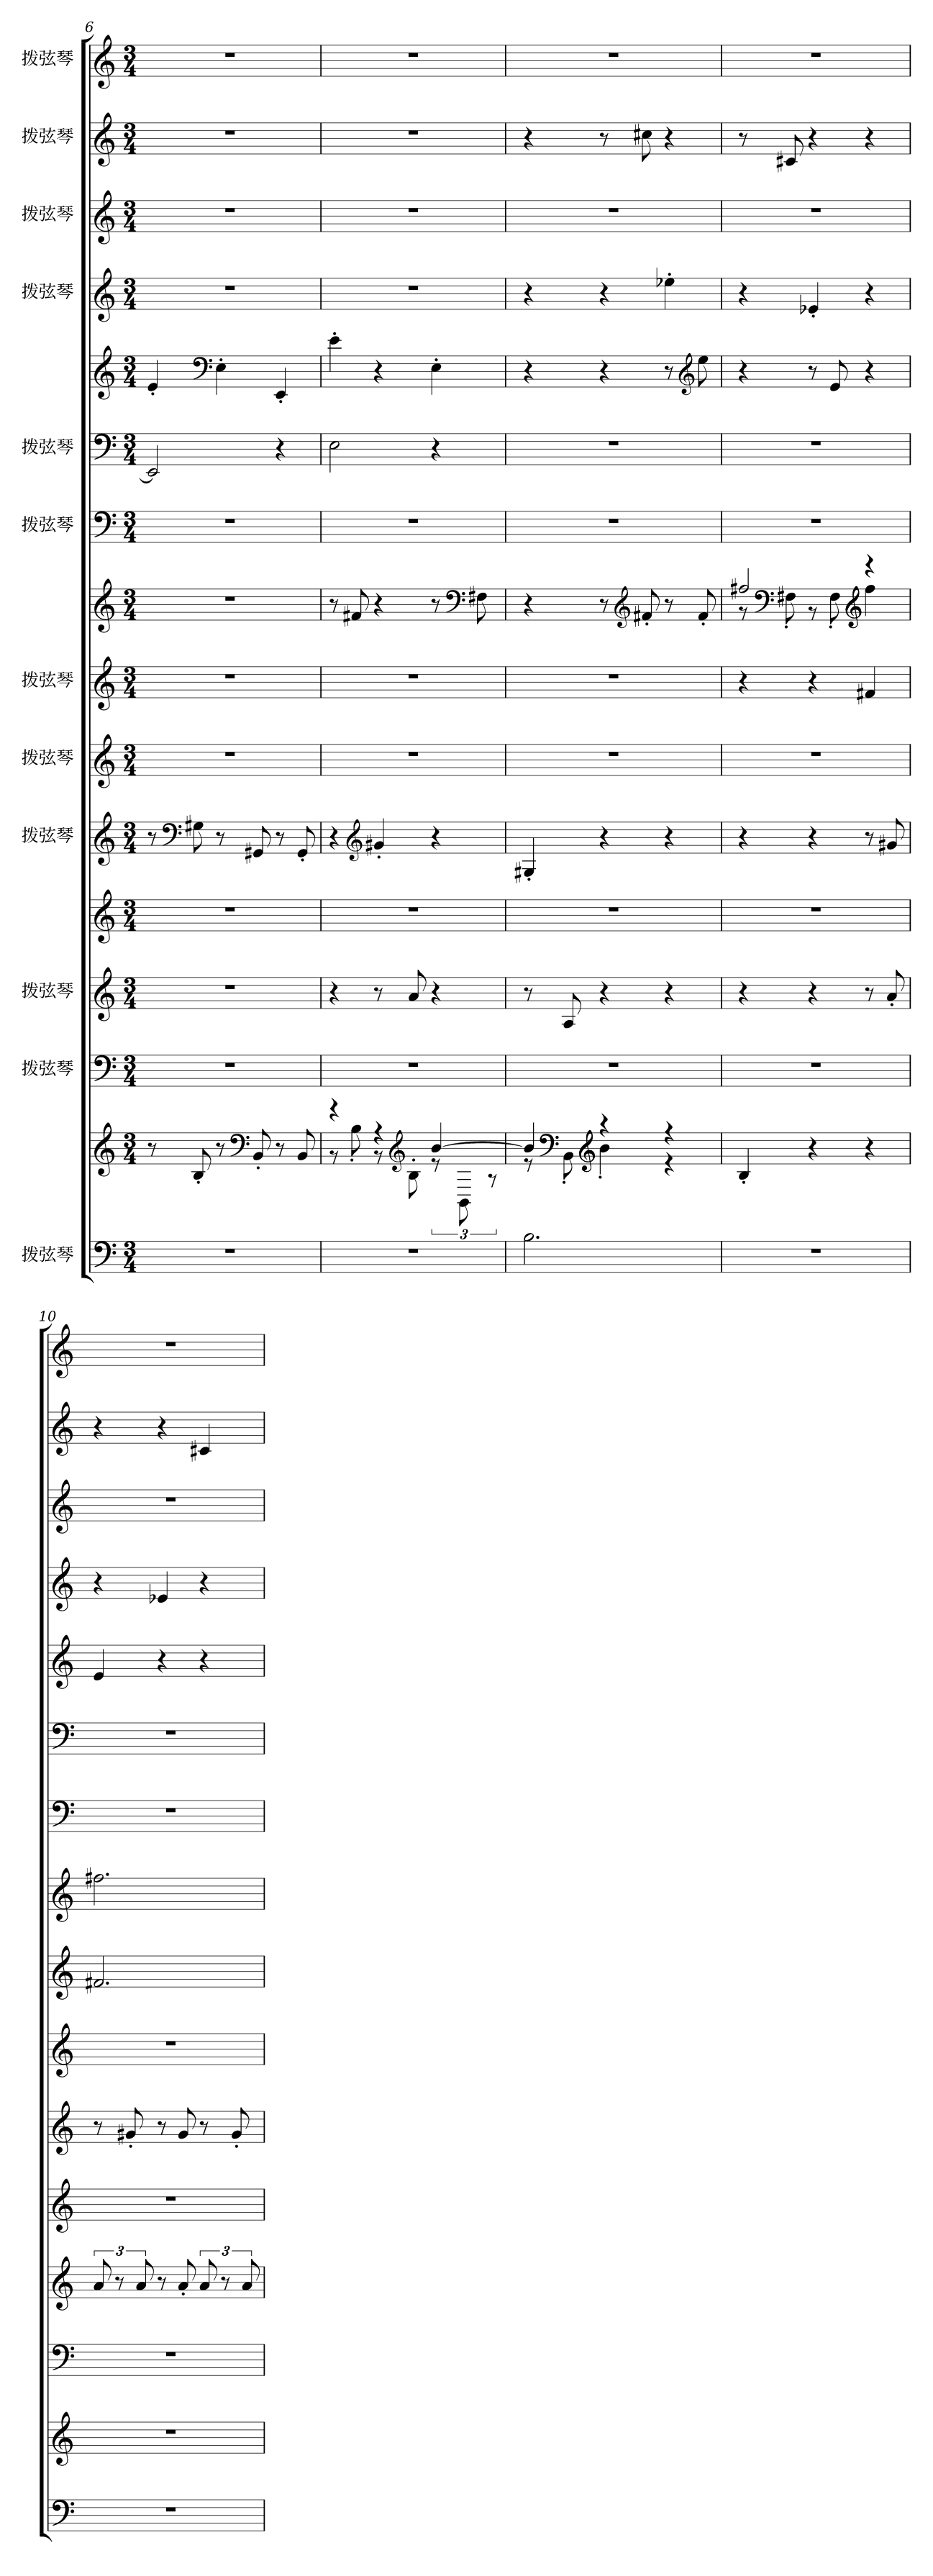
**kern	**kern	**kern	**kern	**kern	**kern	**kern	**kern	**kern	**kern	**kern	**kern	**kern	**kern	**kern	**kern
*part12	*part12	*part11	*part10	*part10	*part9	*part8	*part7	*part7	*part6	*part5	*part5	*part4	*part3	*part2	*part1
*staff16	*staff15	*staff14	*staff13	*staff12	*staff11	*staff10	*staff9	*staff8	*staff7	*staff6	*staff5	*staff4	*staff3	*staff2	*staff1
*I"拨弦琴	*	*I"拨弦琴	*I"拨弦琴	*	*I"拨弦琴	*I"拨弦琴	*I"拨弦琴	*	*I"拨弦琴	*I"拨弦琴	*	*I"拨弦琴	*I"拨弦琴	*I"拨弦琴	*I"拨弦琴
*clefF4	*clefG2	*clefF4	*clefG2	*clefG2	*clefG2	*clefG2	*clefG2	*clefG2	*clefF4	*clefF4	*clefG2	*clefG2	*clefG2	*clefG2	*clefG2
*k[]	*k[]	*k[]	*k[]	*k[]	*k[]	*k[]	*k[]	*k[]	*k[]	*k[]	*k[]	*k[]	*k[]	*k[]	*k[]
*M3/4	*M3/4	*M3/4	*M3/4	*M3/4	*M3/4	*M3/4	*M3/4	*M3/4	*M3/4	*M3/4	*M3/4	*M3/4	*M3/4	*M3/4	*M3/4
=6	=6	=6	=6	=6	=6	=6	=6	=6	=6	=6	=6	=6	=6	=6	=6
2.r	8r	2.r	2.r	2.r	8r	2.r	2.r	2.r	2.r	2EE/]	4e'/	2.r	2.r	2.r	2.r
*	*	*	*	*	*clefF4	*	*	*	*	*	*	*	*	*	*
.	8B'/	.	.	.	8G#X\	.	.	.	.	.	.	.	.	.	.
*	*	*	*	*	*	*	*	*	*	*	*clefF4	*	*	*	*
.	8r	.	.	.	8r	.	.	.	.	.	4E'\	.	.	.	.
*	*clefF4	*	*	*	*	*	*	*	*	*	*	*	*	*	*
.	8BB'/	.	.	.	8GG#X/	.	.	.	.	.	.	.	.	.	.
.	8r	.	.	.	8r	.	.	.	.	4r	4EE'/	.	.	.	.
.	8BB/	.	.	.	8GG#'/	.	.	.	.	.	.	.	.	.	.
!!LO:PB:g=z
=7	=7	=7	=7	=7	=7	=7	=7	=7	=7	=7	=7	=7	=7	=7	=7
*	*^	*	*	*	*	*	*	*	*	*	*	*	*	*	*
2.r	4r	8r	2.r	4r	2.r	4r	2.r	2.r	8r	2.r	2E\	4e'\	2.r	2.r	2.r	2.r
.	.	8B'\	.	.	.	.	.	.	8f#X/	.	.	.	.	.	.	.
*	*	*	*	*	*	*clefG2	*	*	*	*	*	*	*	*	*	*
.	4r	8r	.	8r	.	4g#X'/	.	.	4r	.	.	4r	.	.	.	.
*	*clefG2	*	*	*	*	*	*	*	*	*	*	*	*	*	*	*
.	.	8B'\	.	8a/	.	.	.	.	.	.	.	.	.	.	.	.
.	[4b/	12r	.	4r	.	4r	.	.	8r	.	4r	4E'\	.	.	.	.
.	.	12BB\	.	.	.	.	.	.	.	.	.	.	.	.	.	.
*	*	*	*	*	*	*	*	*	*clefF4	*	*	*	*	*	*	*
.	.	.	.	.	.	.	.	.	8F#X\	.	.	.	.	.	.	.
.	.	12r	.	.	.	.	.	.	.	.	.	.	.	.	.	.
=8	=8	=8	=8	=8	=8	=8	=8	=8	=8	=8	=8	=8	=8	=8	=8	=8
2.B\	4b/]	8r	2.r	8r	2.r	4G#X'/	2.r	2.r	4r	2.r	2.r	4r	4r	2.r	4r	2.r
*	*clefF4	*	*	*	*	*	*	*	*	*	*	*	*	*	*	*
.	.	8BB'\	.	8A/	.	.	.	.	.	.	.	.	.	.	.	.
*	*clefG2	*	*	*	*	*	*	*	*	*	*	*	*	*	*	*
.	4r	4b'\	.	4r	.	4r	.	.	8r	.	.	4r	4r	.	8r	.
*	*	*	*	*	*	*	*	*	*clefG2	*	*	*	*	*	*	*
.	.	.	.	.	.	.	.	.	8f#X'/	.	.	.	.	.	8cc#X\	.
.	4r	4r	.	4r	.	4r	.	.	8r	.	.	8r	4ee-X'\	.	4r	.
*	*	*	*	*	*	*	*	*	*	*	*	*clefG2	*	*	*	*
.	.	.	.	.	.	.	.	.	8f#'/	.	.	8ee\	.	.	.	.
*	*v	*v	*	*	*	*	*	*	*	*	*	*	*	*	*	*
=9	=9	=9	=9	=9	=9	=9	=9	=9	=9	=9	=9	=9	=9	=9	=9
*	*	*	*	*	*	*	*	*^	*	*	*	*	*	*	*
2.r	4B'/	2.r	4r	2.r	4r	2.r	4r	2ff#X/	8r	2.r	2.r	4r	4r	2.r	8r	2.r
*	*	*	*	*	*	*	*	*clefF4	*	*	*	*	*	*	*	*
.	.	.	.	.	.	.	.	.	8F#X'\	.	.	.	.	.	8c#X/	.
.	4r	.	4r	.	4r	.	4r	.	8r	.	.	8r	4e-X'/	.	4r	.
.	.	.	.	.	.	.	.	.	8F#'\	.	.	8e/	.	.	.	.
*	*	*	*	*	*	*	*	*clefG2	*	*	*	*	*	*	*	*
.	4r	.	8r	.	8r	.	4f#X/	4r	4ff#\	.	.	4r	4r	.	4r	.
.	.	.	8a'/	.	8g#X/	.	.	.	.	.	.	.	.	.	.	.
*	*	*	*	*	*	*	*	*v	*v	*	*	*	*	*	*	*
!!LO:PB:g=z
=10	=10	=10	=10	=10	=10	=10	=10	=10	=10	=10	=10	=10	=10	=10	=10
2.r	2.r	2.r	12a/	2.r	8r	2.r	2.f#X/	2.ff#X\	2.r	2.r	4e/	4r	2.r	4r	2.r
.	.	.	12r	.	.	.	.	.	.	.	.	.	.	.	.
.	.	.	.	.	8g#X'/	.	.	.	.	.	.	.	.	.	.
.	.	.	12a/	.	.	.	.	.	.	.	.	.	.	.	.
.	.	.	8r	.	8r	.	.	.	.	.	4r	4e-X/	.	4r	.
.	.	.	8a'/	.	8g#/	.	.	.	.	.	.	.	.	.	.
.	.	.	12a/	.	8r	.	.	.	.	.	4r	4r	.	4c#X/	.
.	.	.	12r	.	.	.	.	.	.	.	.	.	.	.	.
.	.	.	.	.	8g#'/	.	.	.	.	.	.	.	.	.	.
.	.	.	12a/	.	.	.	.	.	.	.	.	.	.	.	.
=	=	=	=	=	=	=	=	=	=	=	=	=	=	=	=
*-	*-	*-	*-	*-	*-	*-	*-	*-	*-	*-	*-	*-	*-	*-	*-
